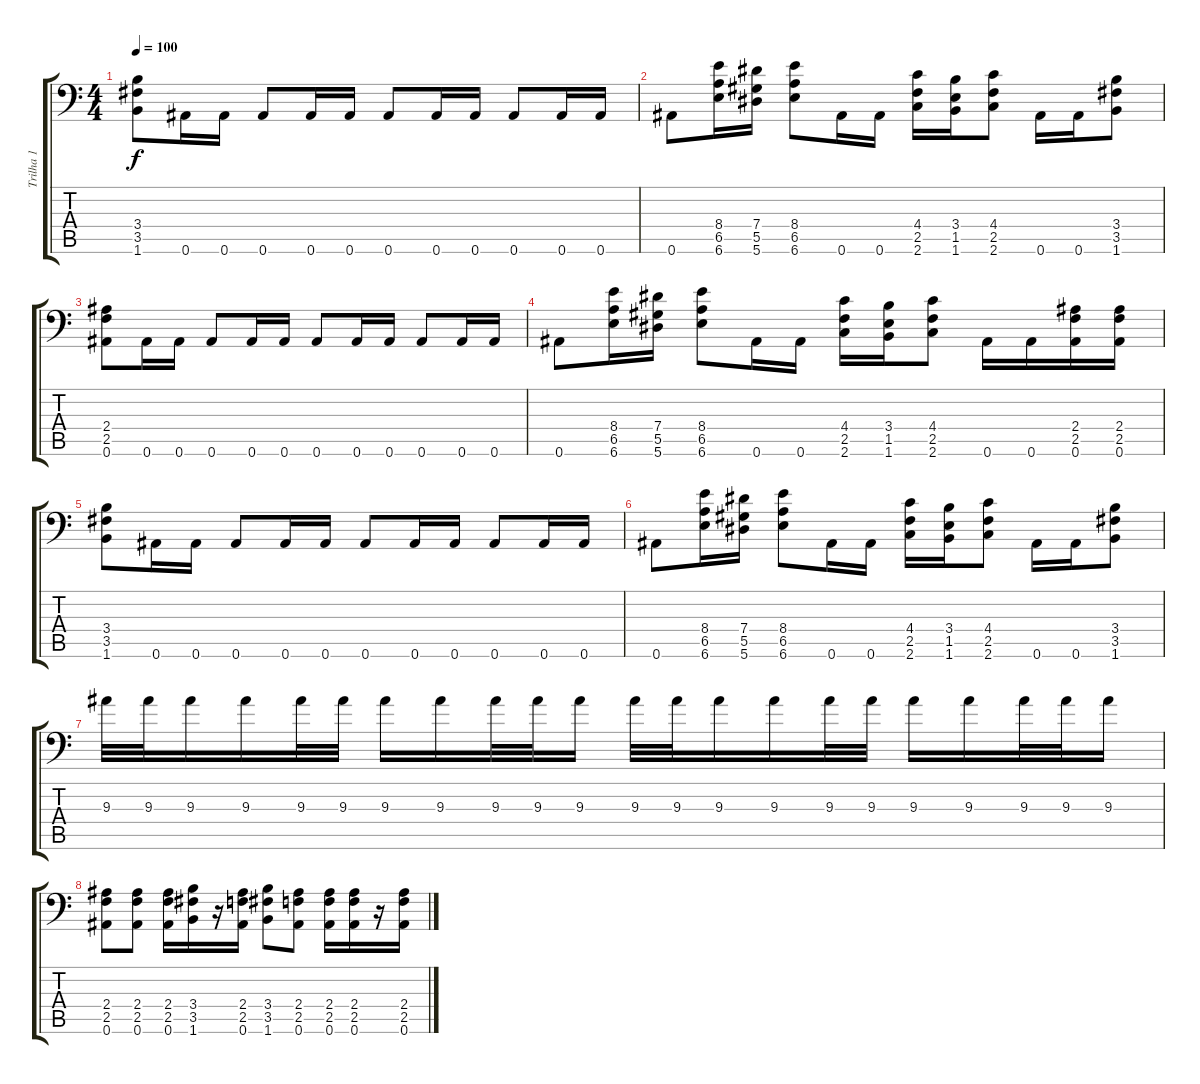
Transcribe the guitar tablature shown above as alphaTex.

\track ("Trilha 1" "Trilha 1") {instrument overdrivenguitar}
\staff {score tabs}
\tuning (Bb3 F3 Db3 Ab2 Eb2 Bb1) {hide}
\ts (4 4)
\tempo 100
\clef f4
\ks c
(3.4 3.5 1.6).8{dy f} 0.6.16 0.6.16 0.6.8 0.6.16 0.6.16 0.6.8 0.6.16 0.6.16 0.6.8 0.6.16 0.6.16 |
0.6.8 (8.4 6.5 6.6).16 (7.4 5.5 5.6).16 (8.4 6.5 6.6).8 0.6.16 0.6.16 (4.4 2.5 2.6).16 (3.4 1.5 1.6).16 (4.4 2.5 2.6).8 0.6.16 0.6.16 (3.4 3.5 1.6).8 |
(2.4 2.5 0.6).8 0.6.16 0.6.16 0.6.8 0.6.16 0.6.16 0.6.8 0.6.16 0.6.16 0.6.8 0.6.16 0.6.16 |
0.6.8 (8.4 6.5 6.6).16 (7.4 5.5 5.6).16 (8.4 6.5 6.6).8 0.6.16 0.6.16 (4.4 2.5 2.6).16 (3.4 1.5 1.6).16 (4.4 2.5 2.6).8 0.6.16 0.6.16 (2.4 2.5 0.6).16 (2.4 2.5 0.6).16 |
(3.4 3.5 1.6).8 0.6.16 0.6.16 0.6.8 0.6.16 0.6.16 0.6.8 0.6.16 0.6.16 0.6.8 0.6.16 0.6.16 |
0.6.8 (8.4 6.5 6.6).16 (7.4 5.5 5.6).16 (8.4 6.5 6.6).8 0.6.16 0.6.16 (4.4 2.5 2.6).16 (3.4 1.5 1.6).16 (4.4 2.5 2.6).8 0.6.16 0.6.16 (3.4 3.5 1.6).8 |
9.3.32 9.3.32 9.3.16 9.3.16 9.3.32 9.3.32 9.3.16 9.3.16 9.3.32 9.3.32 9.3.16 9.3.32 9.3.32 9.3.16 9.3.16 9.3.32 9.3.32 9.3.16 9.3.16 9.3.32 9.3.32 9.3.16 |
(2.4 2.5 0.6).8 (2.4 2.5 0.6).8 (2.4 2.5 0.6).16 (3.4 3.5 1.6).16 r.16 (2.4 2.5 0.6).16 (3.4 3.5 1.6).8 (2.4 2.5 0.6).8 (2.4 2.5 0.6).16 (2.4 2.5 0.6).16 r.16 (2.4 2.5 0.6).16
